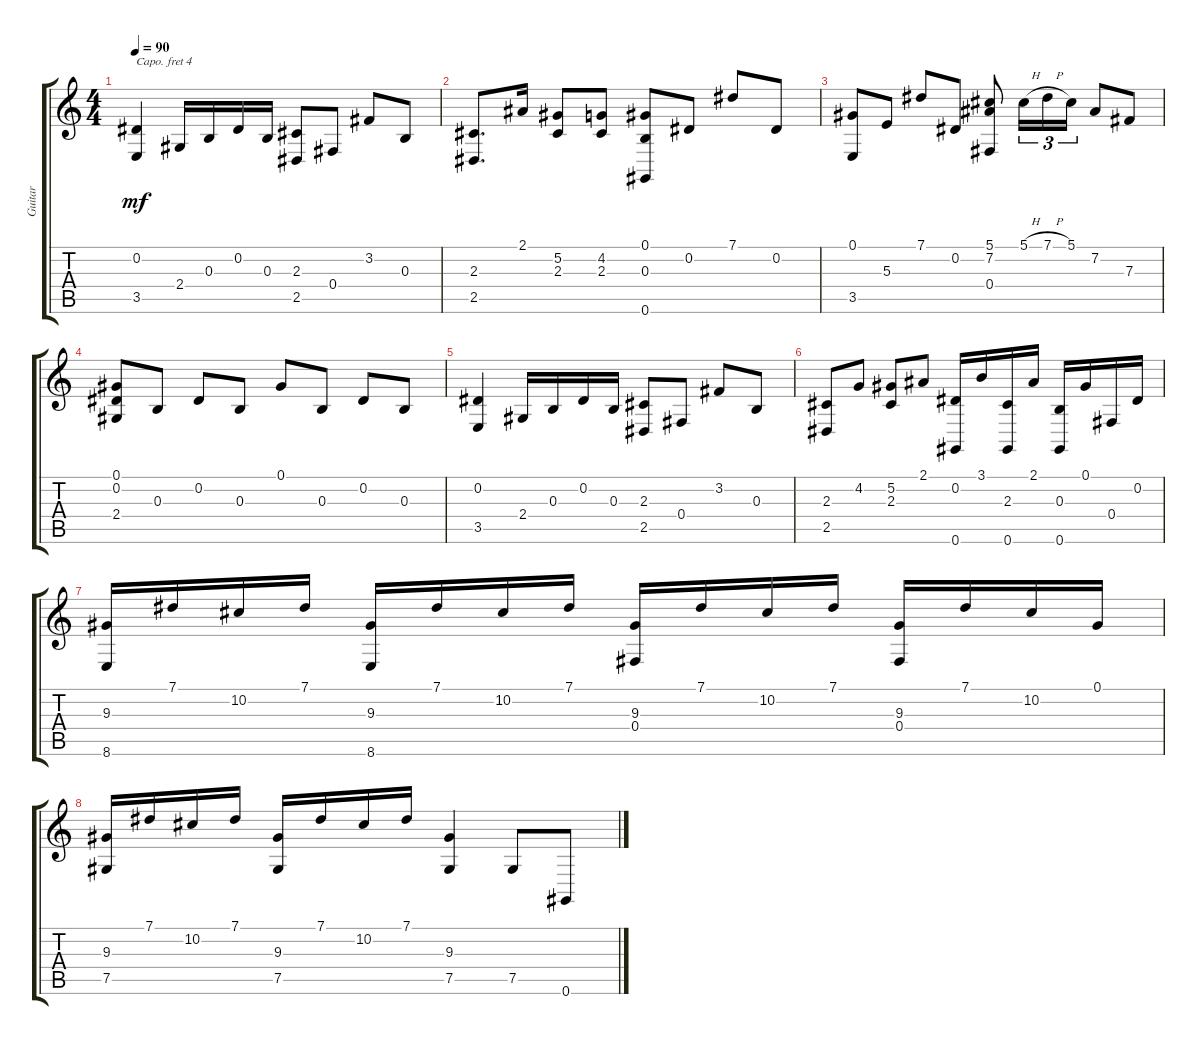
\track ("Guitar" "Guitar") {instrument brightacousticpiano}
\staff {score tabs}
\capo 4
\tuning (E4 B3 G3 D3 A2 E2) {hide}
\ts (4 4)
\tempo 90
\clef g2
\ks c
(0.2 3.5).4{dy mf} 2.4.16 0.3.16 0.2.16 0.3.16 (2.3 2.5).8 0.4.8 3.2.8 0.3.8 |
(2.3 2.5).8{d} 2.1.16 (5.2 2.3).8 (4.2 2.3).8 (0.1 0.3 0.6).8 0.2.8 7.1.8 0.2.8 |
(0.1 3.5).8 5.3.8 7.1.8 0.2.8 (5.1 7.2 0.4).8 5.1{h}.16{tu (3 2)} 7.1{h}.16{tu (3 2)} 5.1.16{tu (3 2)} 7.2.8 7.3.8 |
(0.1 0.2 2.4).8 0.3.8 0.2.8 0.3.8 0.1.8 0.3.8 0.2.8 0.3.8 |
(0.2 3.5).4 2.4.16 0.3.16 0.2.16 0.3.16 (2.3 2.5).8 0.4.8 3.2.8 0.3.8 |
(2.3 2.5).8 4.2.8 (5.2 2.3).8 2.1.8 (0.2 0.6).16 3.1.16 (2.3 0.6).16 2.1.16 (0.3 0.6).16 0.1.16 0.4.16 0.2.16 |
(9.3 8.6).16 7.1.16 10.2.16 7.1.16 (9.3 8.6).16 7.1.16 10.2.16 7.1.16 (9.3 0.4).16 7.1.16 10.2.16 7.1.16 (9.3 0.4).16 7.1.16 10.2.16 0.1.16 |
(9.3 7.5).16 7.1.16 10.2.16 7.1.16 (9.3 7.5).16 7.1.16 10.2.16 7.1.16 (9.3 7.5).4 7.5.8 0.6.8
